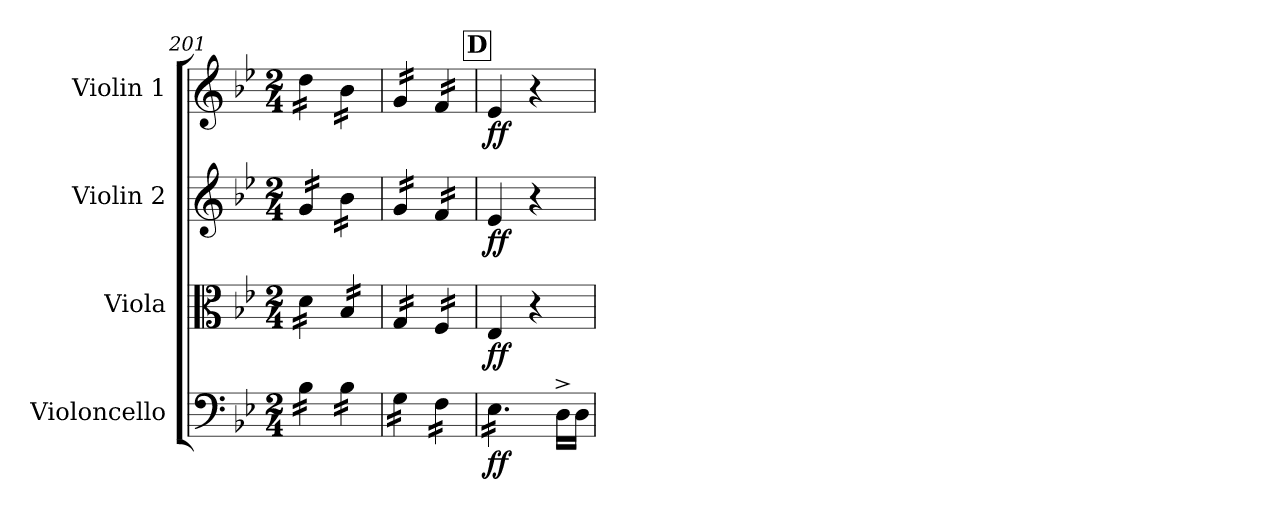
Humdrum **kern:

**kern	**dynam	**kern	**dynam	**kern	**dynam	**kern	**dynam
*part4	*part4	*part3	*part3	*part2	*part2	*part1	*part1
*staff4	*staff4	*staff3	*staff3	*staff2	*staff2	*staff1	*staff1
*I"Violoncello	*	*I"Viola	*	*I"Violin 2	*	*I"Violin 1	*
*I'Vc	*	*I'Vla	*	*I'Vln	*	*I'Vln	*
*clefF4	*	*clefC3	*	*clefG2	*	*clefG2	*
*k[b-e-]	*	*k[b-e-]	*	*k[b-e-]	*	*k[b-e-]	*
*M2/4	*	*M2/4	*	*M2/4	*	*M2/4	*
=201	=201	=201	=201	=201	=201	=201	=201
!	!	!	!	!	!	!LO:TX:b:i:t=cresc.	!
!	!	!	!	!LO:TX:b:i:t=cresc.	!	!	!
!	!	!LO:TX:b:i:t=cresc.	!	!	!	!	!
!LO:TX:b:i:t=cresc.	!	!	!	!	!	!	!
*tremolo	*	*	*	*	*	*	*
*	*	*tremolo	*	*	*	*	*
*	*	*	*	*tremolo	*	*	*
*	*	*	*	*	*	*tremolo	*
16B-\LL	.	16d\LL	.	16g/LL	.	16dd\LL	.
16B-\	.	16d\	.	16g/	.	16dd\	.
16B-\	.	16d\	.	16g/	.	16dd\	.
16B-\JJ	.	16d\JJ	.	16g/JJ	.	16dd\JJ	.
16B-\LL	.	16B-/LL	.	16b-\LL	.	16b-\LL	.
16B-\	.	16B-/	.	16b-\	.	16b-\	.
16B-\	.	16B-/	.	16b-\	.	16b-\	.
16B-\JJ	.	16B-/JJ	.	16b-\JJ	.	16b-\JJ	.
=202	=202	=202	=202	=202	=202	=202	=202
16G\LL	.	16G/LL	.	16g/LL	.	16g/LL	.
16G\	.	16G/	.	16g/	.	16g/	.
16G\	.	16G/	.	16g/	.	16g/	.
16G\JJ	.	16G/JJ	.	16g/JJ	.	16g/JJ	.
16F\LL	.	16F/LL	.	16f/LL	.	16f/LL	.
16F\	.	16F/	.	16f/	.	16f/	.
16F\	.	16F/	.	16f/	.	16f/	.
16F\JJ	.	16F/JJ	.	16f/JJ	.	16f/JJ	.
*	*	*	*	*	*	*Xtremolo	*
*	*	*	*	*Xtremolo	*	*	*
*	*	*Xtremolo	*	*	*	*	*
!!LO:REH:place=s1:a:B:cj:fs=14:t=D
=203	=203	=203	=203	=203	=203	=203	=203
!	!LO:DY:b	!	!LO:DY:b	!	!LO:DY:b	!	!LO:DY:b
16E-\LL	ff	4E-/	ff	4e-/	ff	4e-/	ff
16E-\	.	.	.	.	.	.	.
16E-\	.	.	.	.	.	.	.
16E-\	.	.	.	.	.	.	.
16E-\	.	4r	.	4r	.	4r	.
16E-\JJ	.	.	.	.	.	.	.
*Xtremolo	*	*	*	*	*	*	*
16D^\LL	.	.	.	.	.	.	.
16D\JJ	.	.	.	.	.	.	.
=	=	=	=	=	=	=	=
*-	*-	*-	*-	*-	*-	*-	*-
